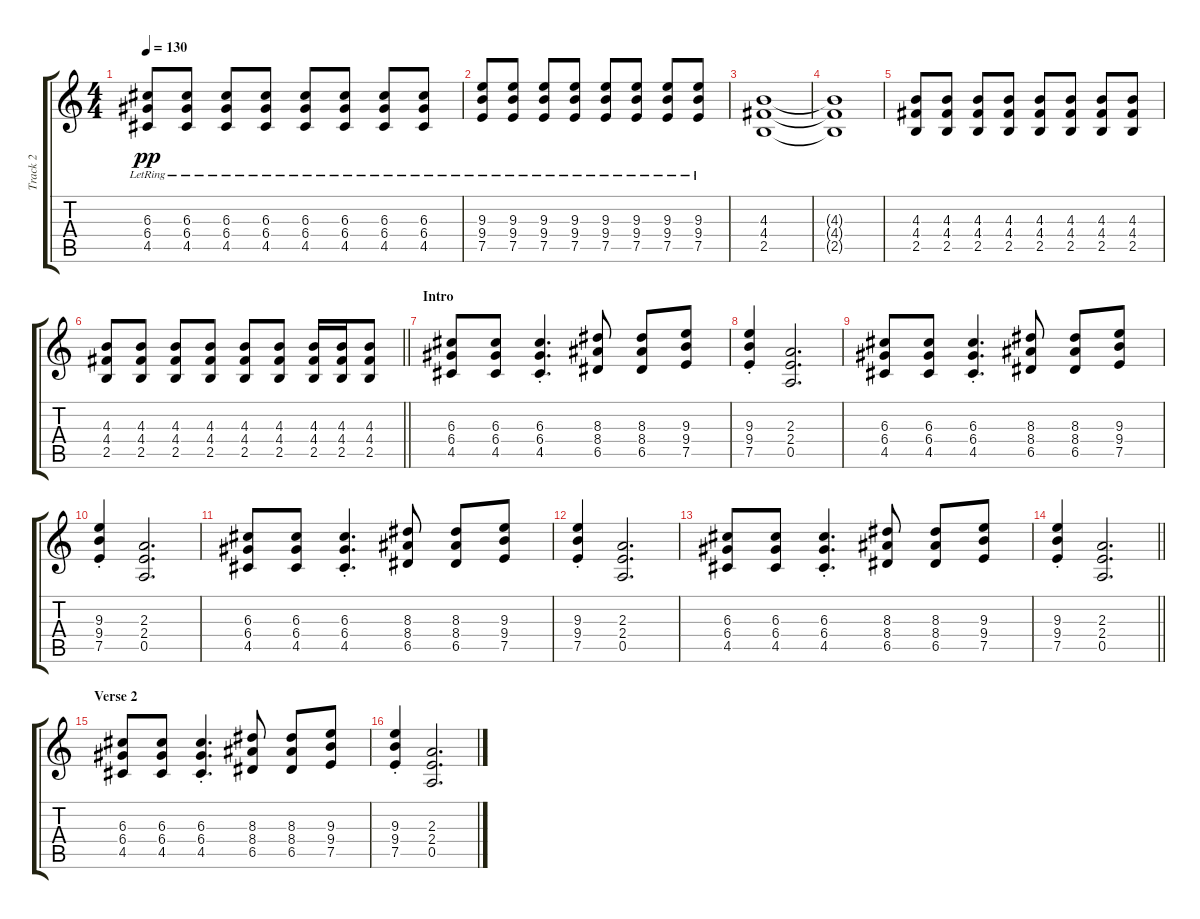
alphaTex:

\track ("Track 2" "Track 2") {instrument acousticguitarsteel}
\staff {score tabs}
\tuning (E4 B3 G3 D3 A2 E2) {hide}
\ts (4 4)
\tempo 130
\clef g2
\ks c
(6.3{lr} 6.4{lr} 4.5{lr}).8{dy pp} (6.3{lr} 6.4{lr} 4.5{lr}).8 (6.3{lr} 6.4{lr} 4.5{lr}).8 (6.3{lr} 6.4{lr} 4.5{lr}).8 (6.3{lr} 6.4{lr} 4.5{lr}).8 (6.3{lr} 6.4{lr} 4.5{lr}).8 (6.3{lr} 6.4{lr} 4.5{lr}).8 (6.3{lr} 6.4{lr} 4.5{lr}).8 |
(9.3{lr} 9.4{lr} 7.5{lr}).8 (9.3{lr} 9.4{lr} 7.5{lr}).8 (9.3{lr} 9.4{lr} 7.5{lr}).8 (9.3{lr} 9.4{lr} 7.5{lr}).8 (9.3{lr} 9.4{lr} 7.5{lr}).8 (9.3{lr} 9.4{lr} 7.5{lr}).8 (9.3{lr} 9.4{lr} 7.5{lr}).8 (9.3{lr} 9.4{lr} 7.5{lr}).8 |
(4.3 4.4 2.5).1 |
(4.3{t} 4.4{t} 2.5{t}).1 |
(4.3 4.4 2.5).8 (4.3 4.4 2.5).8 (4.3 4.4 2.5).8 (4.3 4.4 2.5).8 (4.3 4.4 2.5).8 (4.3 4.4 2.5).8 (4.3 4.4 2.5).8 (4.3 4.4 2.5).8 |
\barLineRight lightlight
(4.3 4.4 2.5).8 (4.3 4.4 2.5).8 (4.3 4.4 2.5).8 (4.3 4.4 2.5).8 (4.3 4.4 2.5).8 (4.3 4.4 2.5).8 (4.3 4.4 2.5).16 (4.3 4.4 2.5).16 (4.3 4.4 2.5).8 |
\section ("" "Intro")
(6.3 6.4 4.5).8 (6.3 6.4 4.5).8 (6.3{st} 6.4{st} 4.5{st}).4{d} (8.3 8.4 6.5).8 (8.3 8.4 6.5).8 (9.3 9.4 7.5).8 |
(9.3{st} 9.4{st} 7.5{st}).4 (2.3 2.4 0.5).2{d} |
(6.3 6.4 4.5).8 (6.3 6.4 4.5).8 (6.3{st} 6.4{st} 4.5{st}).4{d} (8.3 8.4 6.5).8 (8.3 8.4 6.5).8 (9.3 9.4 7.5).8 |
(9.3{st} 9.4{st} 7.5{st}).4 (2.3 2.4 0.5).2{d} |
(6.3 6.4 4.5).8 (6.3 6.4 4.5).8 (6.3{st} 6.4{st} 4.5{st}).4{d} (8.3 8.4 6.5).8 (8.3 8.4 6.5).8 (9.3 9.4 7.5).8 |
(9.3{st} 9.4{st} 7.5{st}).4 (2.3 2.4 0.5).2{d} |
(6.3 6.4 4.5).8 (6.3 6.4 4.5).8 (6.3{st} 6.4{st} 4.5{st}).4{d} (8.3 8.4 6.5).8 (8.3 8.4 6.5).8 (9.3 9.4 7.5).8 |
\barLineRight lightlight
(9.3{st} 9.4{st} 7.5{st}).4 (2.3 2.4 0.5).2{d} |
\section ("" "Verse 2")
(6.3 6.4 4.5).8 (6.3 6.4 4.5).8 (6.3{st} 6.4{st} 4.5{st}).4{d} (8.3 8.4 6.5).8 (8.3 8.4 6.5).8 (9.3 9.4 7.5).8 |
(9.3{st} 9.4{st} 7.5{st}).4 (2.3 2.4 0.5).2{d}
